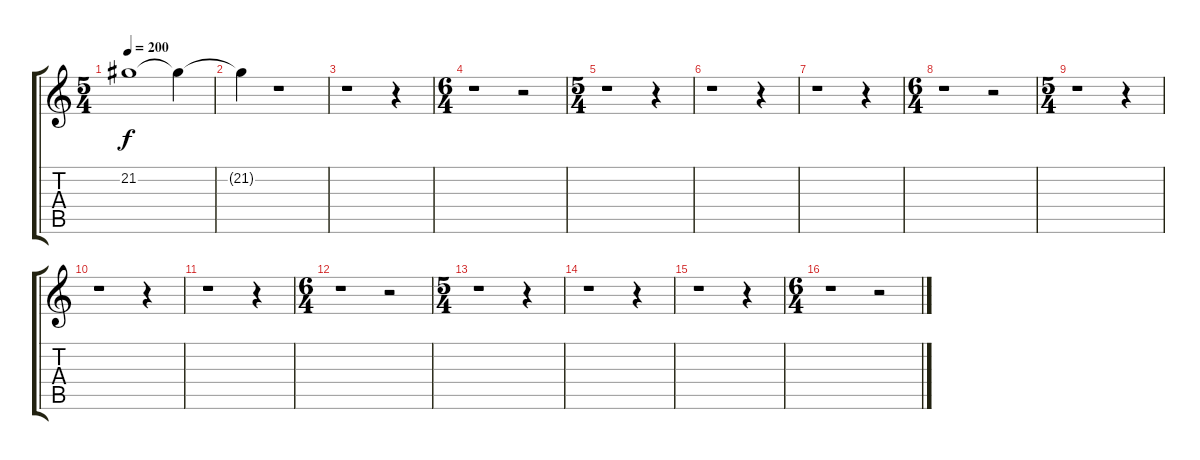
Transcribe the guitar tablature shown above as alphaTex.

\track "" {instrument recorder}
\staff {score tabs}
\tuning (E4 B3 G3 D3 A2 E2) {hide}
\ts (5 4)
\tempo 200
\clef g2
\ks c
21.2.1{dy f} 21.2{t}.4 |
21.2{t}.4 r.1 |
r.1 r.4 |
\ts (6 4)
r.1 r.2 |
\ts (5 4)
r.1 r.4 |
r.1 r.4 |
r.1 r.4 |
\ts (6 4)
r.1 r.2 |
\ts (5 4)
r.1 r.4 |
r.1 r.4 |
r.1 r.4 |
\ts (6 4)
r.1 r.2 |
\ts (5 4)
r.1 r.4 |
r.1 r.4 |
r.1 r.4 |
\ts (6 4)
r.1 r.2
